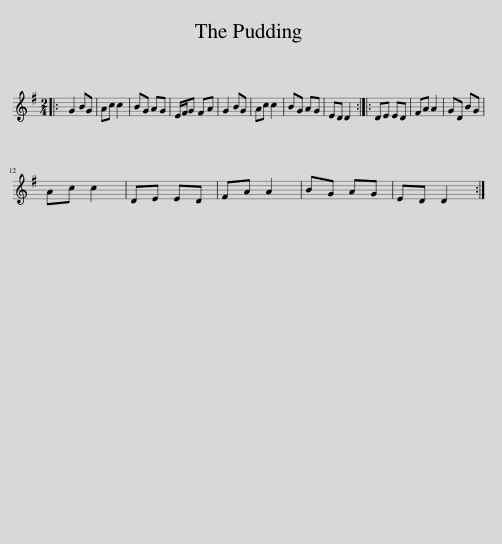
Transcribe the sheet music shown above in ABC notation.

X:1
L:1/8
M:2/4
I:linebreak $
K:G
V:1 treble
V:1
|: G2 BG | Ac c2 | BG AG | E/F/G FA | G2 BG | %5
 Ac c2 | BG AG | ED D2 :: DE ED | FA A2 | %10
 GD BG |$ Ac c2 | DE ED | FA A2 | BG AG | %15
 ED D2 :| %16
